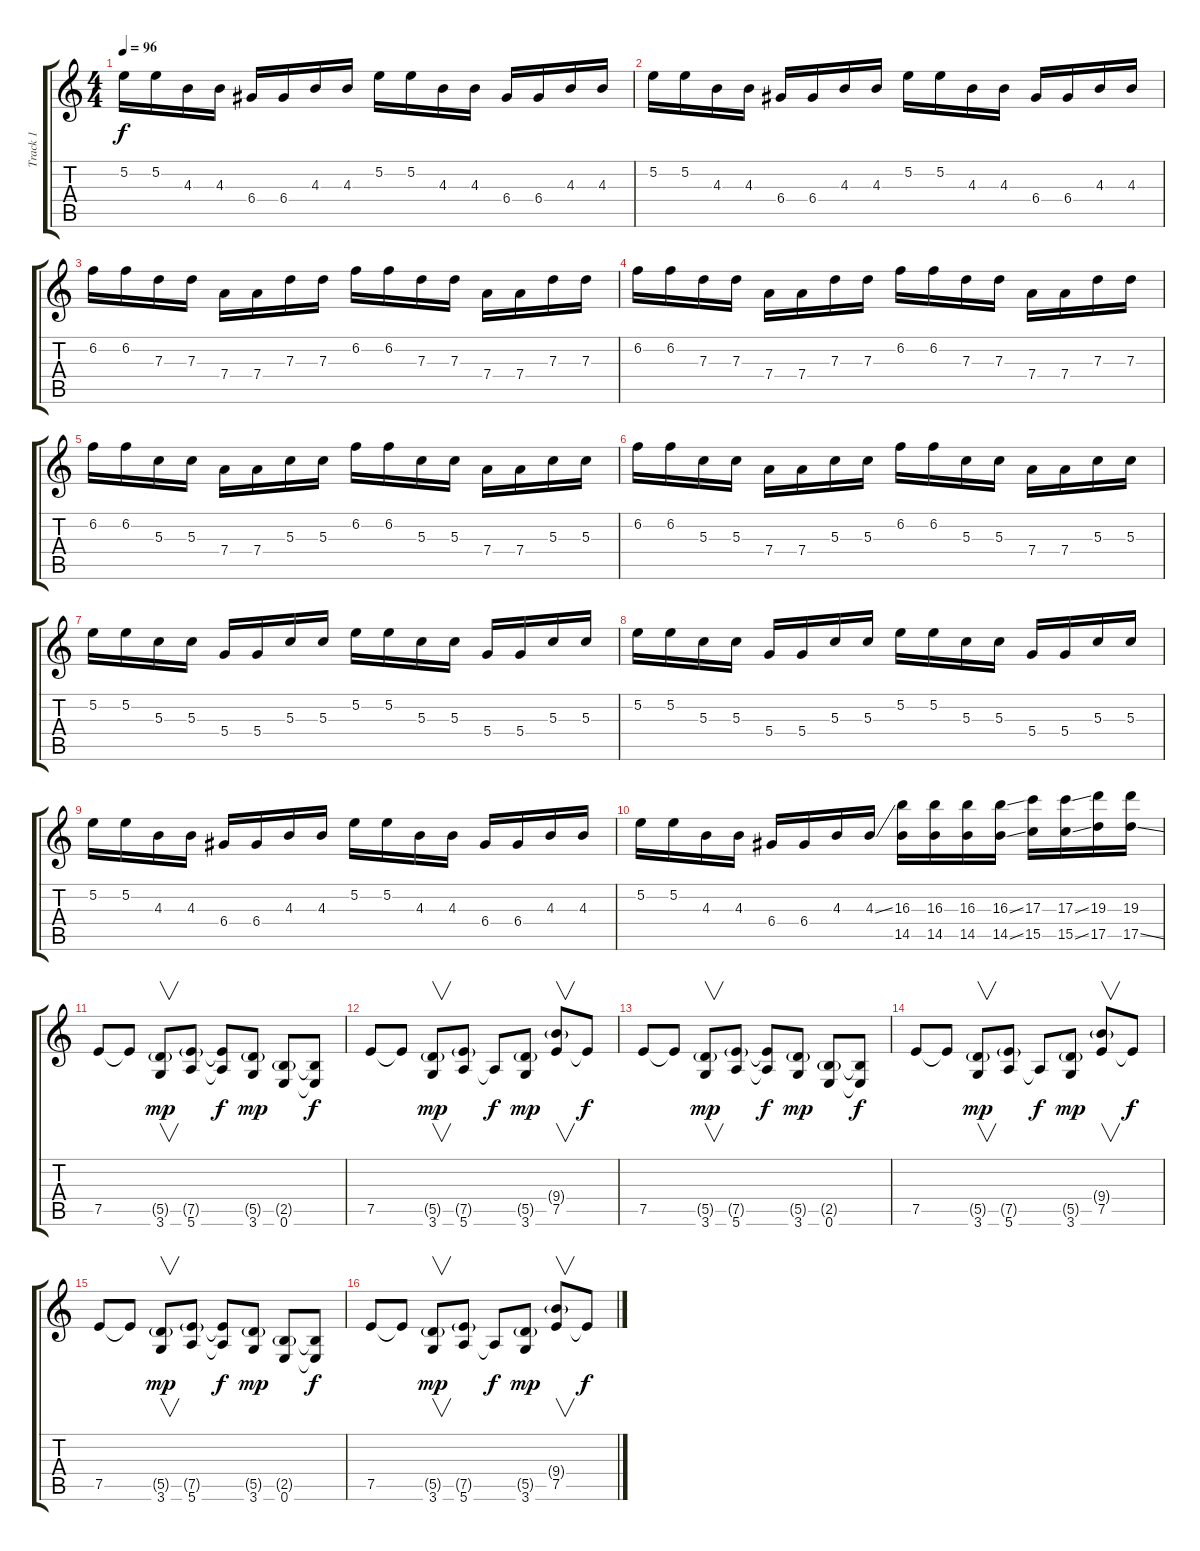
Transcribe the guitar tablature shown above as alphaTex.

\track ("Track 1" "Track 1") {instrument distortionguitar}
\staff {score tabs}
\tuning (E4 B3 G3 D3 A2 E2) {hide}
\ts (4 4)
\tempo 96
\clef g2
\ks c
5.2.16{dy f} 5.2.16 4.3.16 4.3.16 6.4.16 6.4.16 4.3.16 4.3.16 5.2.16 5.2.16 4.3.16 4.3.16 6.4.16 6.4.16 4.3.16 4.3.16 |
5.2.16 5.2.16 4.3.16 4.3.16 6.4.16 6.4.16 4.3.16 4.3.16 5.2.16 5.2.16 4.3.16 4.3.16 6.4.16 6.4.16 4.3.16 4.3.16 |
6.2.16 6.2.16 7.3.16 7.3.16 7.4.16 7.4.16 7.3.16 7.3.16 6.2.16 6.2.16 7.3.16 7.3.16 7.4.16 7.4.16 7.3.16 7.3.16 |
6.2.16 6.2.16 7.3.16 7.3.16 7.4.16 7.4.16 7.3.16 7.3.16 6.2.16 6.2.16 7.3.16 7.3.16 7.4.16 7.4.16 7.3.16 7.3.16 |
6.2.16 6.2.16 5.3.16 5.3.16 7.4.16 7.4.16 5.3.16 5.3.16 6.2.16 6.2.16 5.3.16 5.3.16 7.4.16 7.4.16 5.3.16 5.3.16 |
6.2.16 6.2.16 5.3.16 5.3.16 7.4.16 7.4.16 5.3.16 5.3.16 6.2.16 6.2.16 5.3.16 5.3.16 7.4.16 7.4.16 5.3.16 5.3.16 |
5.2.16 5.2.16 5.3.16 5.3.16 5.4.16 5.4.16 5.3.16 5.3.16 5.2.16 5.2.16 5.3.16 5.3.16 5.4.16 5.4.16 5.3.16 5.3.16 |
5.2.16 5.2.16 5.3.16 5.3.16 5.4.16 5.4.16 5.3.16 5.3.16 5.2.16 5.2.16 5.3.16 5.3.16 5.4.16 5.4.16 5.3.16 5.3.16 |
5.2.16 5.2.16 4.3.16 4.3.16 6.4.16 6.4.16 4.3.16 4.3.16 5.2.16 5.2.16 4.3.16 4.3.16 6.4.16 6.4.16 4.3.16 4.3.16 |
5.2.16 5.2.16 4.3.16 4.3.16 6.4.16 6.4.16 4.3.16 4.3{ss}.16 (16.3 14.5).16 (16.3 14.5).16 (16.3 14.5).16 (16.3{ss} 14.5{ss}).16 (17.3 15.5).16 (17.3{ss} 15.5{ss}).16 (19.3 17.5).16 (19.3 17.5{ss}).16 |
7.5.8 7.5{t}.8 (5.5{g} 3.6).8{v dy mp} (7.5{g} 5.6).8 (7.5{t} 5.6{t}).8{dy f} (5.5{g} 3.6).8{dy mp} (2.5{g} 0.6).8 (2.5{t} 0.6{t}).8{dy f} |
7.5.8 7.5{t}.8 (5.5{g} 3.6).8{v dy mp} (7.5{g} 5.6).8 5.6{t}.8{dy f} (5.5{g} 3.6).8{dy mp} (9.4{g} 7.5).8{v} 7.5{t}.8{dy f} |
7.5.8 7.5{t}.8 (5.5{g} 3.6).8{v dy mp} (7.5{g} 5.6).8 (7.5{t} 5.6{t}).8{dy f} (5.5{g} 3.6).8{dy mp} (2.5{g} 0.6).8 (2.5{t} 0.6{t}).8{dy f} |
7.5.8 7.5{t}.8 (5.5{g} 3.6).8{v dy mp} (7.5{g} 5.6).8 5.6{t}.8{dy f} (5.5{g} 3.6).8{dy mp} (9.4{g} 7.5).8{v} 7.5{t}.8{dy f} |
7.5.8 7.5{t}.8 (5.5{g} 3.6).8{v dy mp} (7.5{g} 5.6).8 (7.5{t} 5.6{t}).8{dy f} (5.5{g} 3.6).8{dy mp} (2.5{g} 0.6).8 (2.5{t} 0.6{t}).8{dy f} |
7.5.8 7.5{t}.8 (5.5{g} 3.6).8{v dy mp} (7.5{g} 5.6).8 5.6{t}.8{dy f} (5.5{g} 3.6).8{dy mp} (9.4{g} 7.5).8{v} 7.5{t}.8{dy f}
